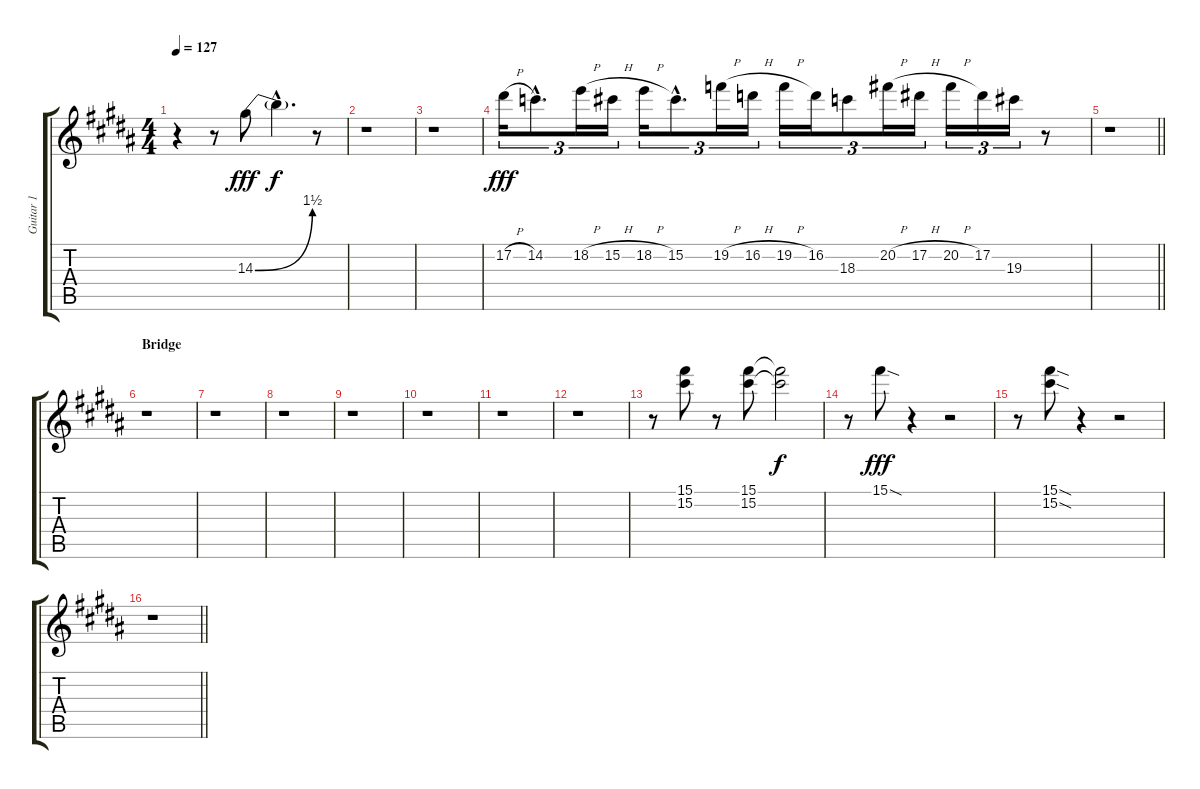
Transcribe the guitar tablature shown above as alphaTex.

\track ("Guitar 1" "Guitar 1") {instrument distortionguitar}
\staff {score tabs}
\tuning (Eb4 Bb3 Gb3 Db3 Ab2 Eb2) {hide}
\ts (4 4)
\tempo 127
\clef g2
\ks b
r.4{dy fff} r.8 14.3{be (bend 0 0 60 6)}.8 14.3{hac t}.4{d dy f} r.8 |
r.1 |
r.1 |
17.2{h}.16{tu (3 2) dy fff} 14.2{hac}.8{d tu (3 2)} 18.2{h}.16{tu (3 2)} 15.2{h}.16{tu (3 2)} 18.2{h}.16{tu (3 2)} 15.2{hac}.8{d tu (3 2)} 19.2{h}.16{tu (3 2)} 16.2{h}.16{tu (3 2)} 19.2{h}.16{tu (3 2)} 16.2.16{tu (3 2)} 18.3.8{tu (3 2)} 20.2{h}.16{tu (3 2)} 17.2{h}.16{tu (3 2)} 20.2{h}.16{tu (3 2)} 17.2.16{tu (3 2)} 19.3.16{tu (3 2)} r.8 |
\barLineRight lightlight
r.1 |
\section ("" "Bridge")
r.1 |
r.1 |
r.1 |
r.1 |
r.1 |
r.1 |
r.1 |
r.8 (15.1 15.2).8 r.8 (15.1 15.2).8 (15.1{t} 15.2{t}).2{dy f} |
r.8 15.1{sod}.8{dy fff} r.4 r.2 |
r.8 (15.1{sod} 15.2{sod}).8 r.4 r.2 |
\barLineRight lightlight
r.1
